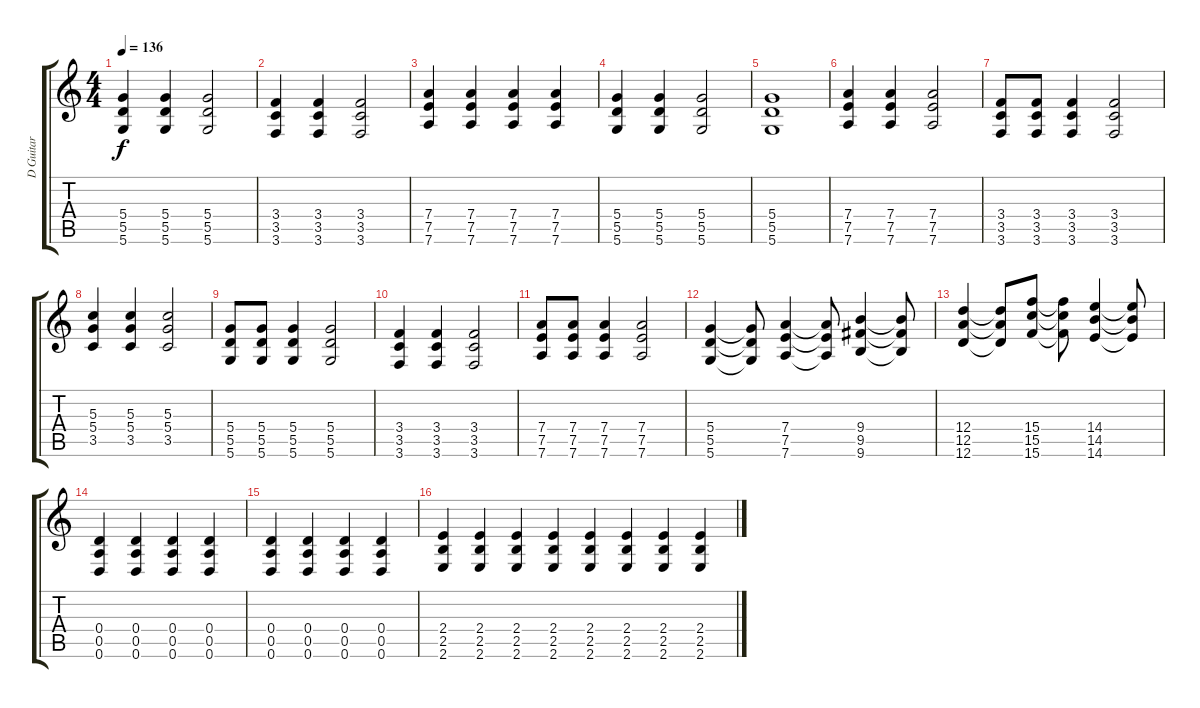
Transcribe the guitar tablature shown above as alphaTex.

\track ("D Guitar" "D Guitar") {instrument distortionguitar}
\staff {score tabs}
\tuning (E4 B3 G3 D3 A2 D2) {hide}
\ts (4 4)
\tempo 136
\clef g2
\ks c
(5.4 5.5 5.6).4{dy f} (5.4 5.5 5.6).4 (5.4 5.5 5.6).2 |
(3.4 3.5 3.6).4 (3.4 3.5 3.6).4 (3.4 3.5 3.6).2 |
(7.4 7.5 7.6).4 (7.4 7.5 7.6).4 (7.4 7.5 7.6).4 (7.4 7.5 7.6).4 |
(5.4 5.5 5.6).4 (5.4 5.5 5.6).4 (5.4 5.5 5.6).2 |
(5.4 5.5 5.6).1 |
(7.4 7.5 7.6).4 (7.4 7.5 7.6).4 (7.4 7.5 7.6).2 |
(3.4 3.5 3.6).8 (3.4 3.5 3.6).8 (3.4 3.5 3.6).4 (3.4 3.5 3.6).2 |
(5.3 5.4 3.5).4 (5.3 5.4 3.5).4 (5.3 5.4 3.5).2 |
(5.4 5.5 5.6).8 (5.4 5.5 5.6).8 (5.4 5.5 5.6).4 (5.4 5.5 5.6).2 |
(3.4 3.5 3.6).4 (3.4 3.5 3.6).4 (3.4 3.5 3.6).2 |
(7.4 7.5 7.6).8 (7.4 7.5 7.6).8 (7.4 7.5 7.6).4 (7.4 7.5 7.6).2 |
(5.4 5.5 5.6).4 (5.4{t} 5.5{t} 5.6{t}).8 (7.4 7.5 7.6).4 (7.4{t} 7.5{t} 7.6{t}).8 (9.4 9.5 9.6).4 (9.4{t} 9.5{t} 9.6{t}).8 |
(12.4 12.5 12.6).4 (12.4{t} 12.5{t} 12.6{t}).8 (15.4 15.5 15.6).8 (15.4{t} 15.5{t} 15.6{t}).8 (14.4 14.5 14.6).4 (14.4{t} 14.5{t} 14.6{t}).8 |
(0.4 0.5 0.6).4 (0.4 0.5 0.6).4 (0.4 0.5 0.6).4 (0.4 0.5 0.6).4 |
(0.4 0.5 0.6).4 (0.4 0.5 0.6).4 (0.4 0.5 0.6).4 (0.4 0.5 0.6).4 |
(2.4 2.5 2.6).4 (2.4 2.5 2.6).4 (2.4 2.5 2.6).4 (2.4 2.5 2.6).4 (2.4 2.5 2.6).4 (2.4 2.5 2.6).4 (2.4 2.5 2.6).4 (2.4 2.5 2.6).4
